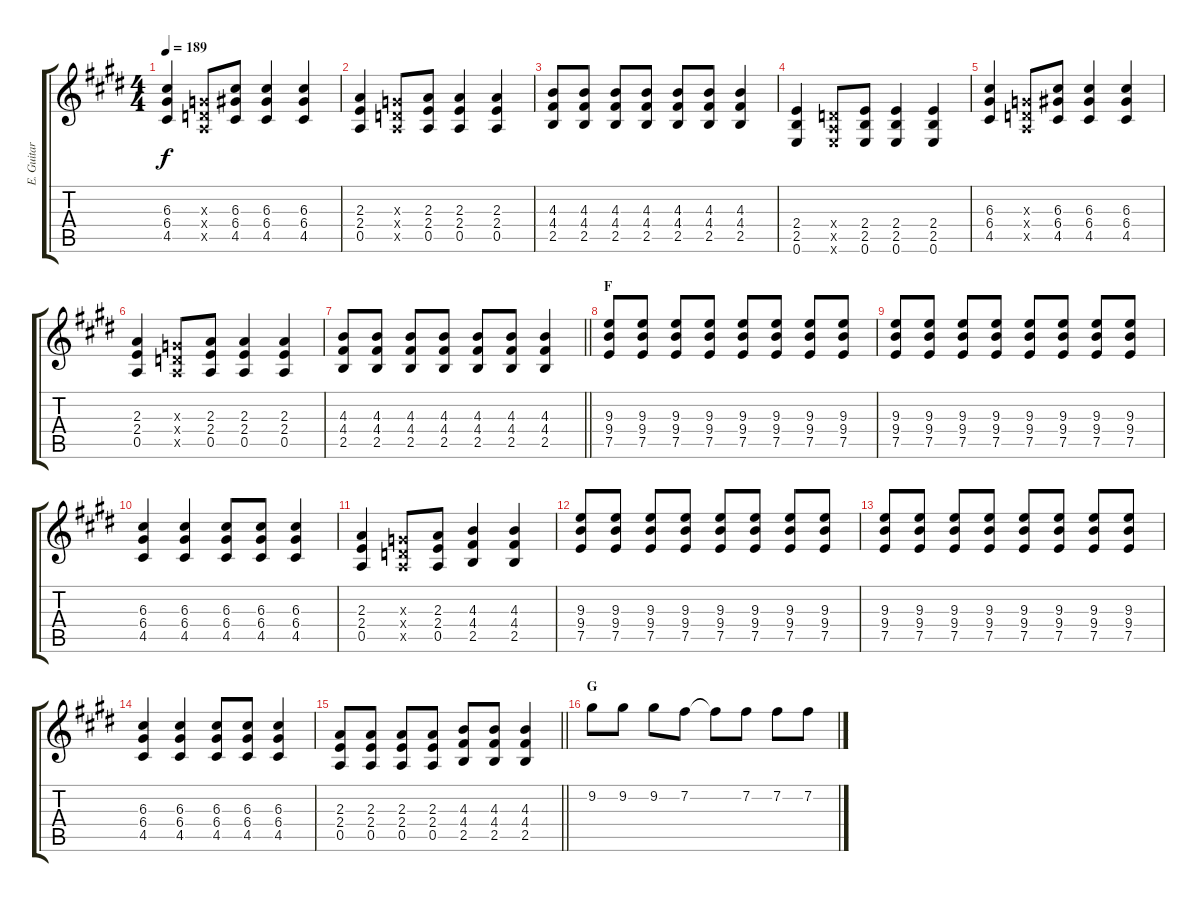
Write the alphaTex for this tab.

\track ("E. Guitar I" "E. Guitar ") {instrument overdrivenguitar}
\staff {score tabs}
\tuning (E4 B3 G3 D3 A2 E2) {hide}
\ts (4 4)
\tempo 189
\clef g2
\ks e
(6.3 6.4 4.5).4{dy f} (0.3{x} 0.4{x} 0.5{x}).8 (6.3 6.4 4.5).8 (6.3 6.4 4.5).4 (6.3 6.4 4.5).4 |
(2.3 2.4 0.5).4 (0.3{x} 0.4{x} 0.5{x}).8 (2.3 2.4 0.5).8 (2.3 2.4 0.5).4 (2.3 2.4 0.5).4 |
(4.3 4.4 2.5).8 (4.3 4.4 2.5).8 (4.3 4.4 2.5).8 (4.3 4.4 2.5).8 (4.3 4.4 2.5).8 (4.3 4.4 2.5).8 (4.3 4.4 2.5).4 |
(2.4 2.5 0.6).4 (0.4{x} 0.5{x} 0.6{x}).8 (2.4 2.5 0.6).8 (2.4 2.5 0.6).4 (2.4 2.5 0.6).4 |
(6.3 6.4 4.5).4 (0.3{x} 0.4{x} 0.5{x}).8 (6.3 6.4 4.5).8 (6.3 6.4 4.5).4 (6.3 6.4 4.5).4 |
(2.3 2.4 0.5).4 (0.3{x} 0.4{x} 0.5{x}).8 (2.3 2.4 0.5).8 (2.3 2.4 0.5).4 (2.3 2.4 0.5).4 |
\barLineRight lightlight
(4.3 4.4 2.5).8 (4.3 4.4 2.5).8 (4.3 4.4 2.5).8 (4.3 4.4 2.5).8 (4.3 4.4 2.5).8 (4.3 4.4 2.5).8 (4.3 4.4 2.5).4 |
\section ("" "F")
(9.3 9.4 7.5).8 (9.3 9.4 7.5).8 (9.3 9.4 7.5).8 (9.3 9.4 7.5).8 (9.3 9.4 7.5).8 (9.3 9.4 7.5).8 (9.3 9.4 7.5).8 (9.3 9.4 7.5).8 |
(9.3 9.4 7.5).8 (9.3 9.4 7.5).8 (9.3 9.4 7.5).8 (9.3 9.4 7.5).8 (9.3 9.4 7.5).8 (9.3 9.4 7.5).8 (9.3 9.4 7.5).8 (9.3 9.4 7.5).8 |
(6.3 6.4 4.5).4 (6.3 6.4 4.5).4 (6.3 6.4 4.5).8 (6.3 6.4 4.5).8 (6.3 6.4 4.5).4 |
(2.3 2.4 0.5).4 (0.3{x} 0.4{x} 0.5{x}).8 (2.3 2.4 0.5).8 (4.3 4.4 2.5).4 (4.3 4.4 2.5).4 |
(9.3 9.4 7.5).8 (9.3 9.4 7.5).8 (9.3 9.4 7.5).8 (9.3 9.4 7.5).8 (9.3 9.4 7.5).8 (9.3 9.4 7.5).8 (9.3 9.4 7.5).8 (9.3 9.4 7.5).8 |
(9.3 9.4 7.5).8 (9.3 9.4 7.5).8 (9.3 9.4 7.5).8 (9.3 9.4 7.5).8 (9.3 9.4 7.5).8 (9.3 9.4 7.5).8 (9.3 9.4 7.5).8 (9.3 9.4 7.5).8 |
(6.3 6.4 4.5).4 (6.3 6.4 4.5).4 (6.3 6.4 4.5).8 (6.3 6.4 4.5).8 (6.3 6.4 4.5).4 |
\barLineRight lightlight
(2.3 2.4 0.5).8 (2.3 2.4 0.5).8 (2.3 2.4 0.5).8 (2.3 2.4 0.5).8 (4.3 4.4 2.5).8 (4.3 4.4 2.5).8 (4.3 4.4 2.5).4 |
\section ("" "G")
9.2.8 9.2.8 9.2.8 7.2.8 7.2{t}.8 7.2.8 7.2.8 7.2.8
